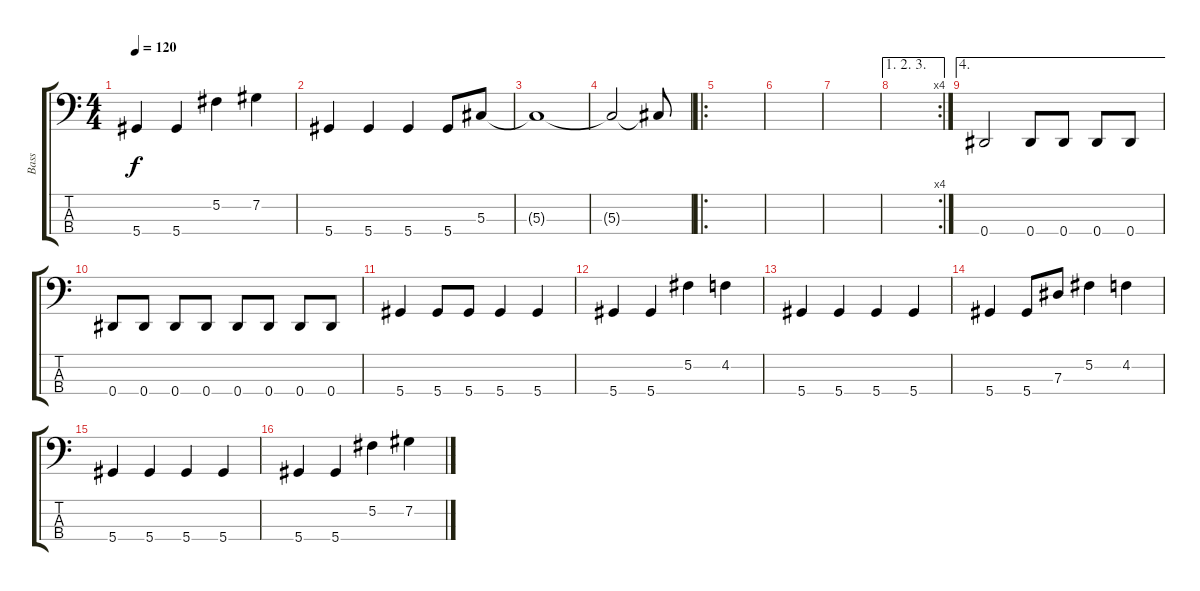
\track ("Bass" "Bass") {instrument electricbassfinger}
\staff {score tabs}
\tuning (Gb2 Db2 Ab1 Eb1) {hide}
\ts (4 4)
\tempo 120
\clef f4
\ks c
5.4.4{dy f} 5.4.4 5.2.4 7.2.4 |
5.4.4 5.4.4 5.4.4 5.4.8 5.3.8 |
5.3{t}.1 |
5.3{t}.2 5.3{t}.8 |
\ro
|
|
|
\ae (1 2 3)
\rc 4
|
\ae 4
0.4.2 0.4.8 0.4.8 0.4.8 0.4.8 |
0.4.8 0.4.8 0.4.8 0.4.8 0.4.8 0.4.8 0.4.8 0.4.8 |
5.4.4 5.4.8 5.4.8 5.4.4 5.4.4 |
5.4.4 5.4.4 5.2.4 4.2.4 |
5.4.4 5.4.4 5.4.4 5.4.4 |
5.4.4 5.4.8 7.3.8 5.2.4 4.2.4 |
5.4.4 5.4.4 5.4.4 5.4.4 |
5.4.4 5.4.4 5.2.4 7.2.4
